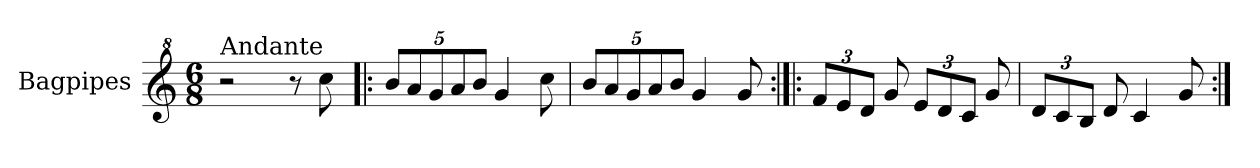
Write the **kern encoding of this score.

**kern
*part1
*staff1
*I"Bagpipes
*I'Bag
*clefG^2
*k[]
*C:
*M6/8
=1
!LO:TX:a:t=Andante
2r
8r
8ccc\
=2!|:
*Xbrackettup
40%3bb/L
40%3aa/
40%3gg/
40%3aa/
40%3bb/J
4gg/
8ccc\
=3
40%3bb/L
40%3aa/
40%3gg/
40%3aa/
40%3bb/J
4gg/
8gg/
=4:|!|:
12ff/L
12ee/
12dd/J
8gg/
12ee/L
12dd/
12cc/J
8gg/
=5
12dd/L
12cc/
12b/J
8dd/
4cc/
8gg/
=:|!
*-
